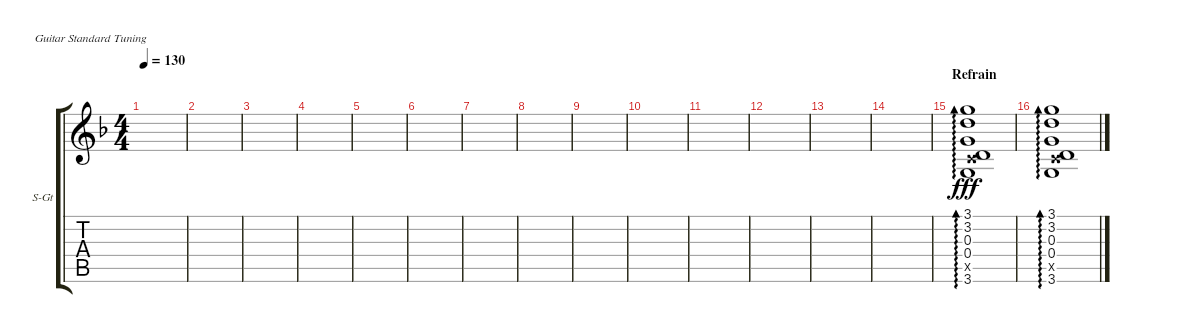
\defaultSystemsLayout 4
\bracketExtendMode groupsimilarinstruments
\firstSystemTrackNameOrientation horizontal
\otherSystemsTrackNameOrientation horizontal
\track ("Guitar 2 Clean" "S-Gt") {instrument acousticguitarsteel}
\staff {score tabs}
\tuning (E4 B3 G3 D3 A2 E2)
\ts (4 4)
\tempo 130
\clef g2
\ks dminor
|
|
|
|
|
|
|
|
|
|
|
|
|
|
\section ("" "Refrain")
(3.6 3.5{x} 0.4 0.3 3.2 3.1).1{ad 0 dy fff} |
(3.6 3.5{x} 0.4 0.3 3.2 3.1).1{ad 0}
